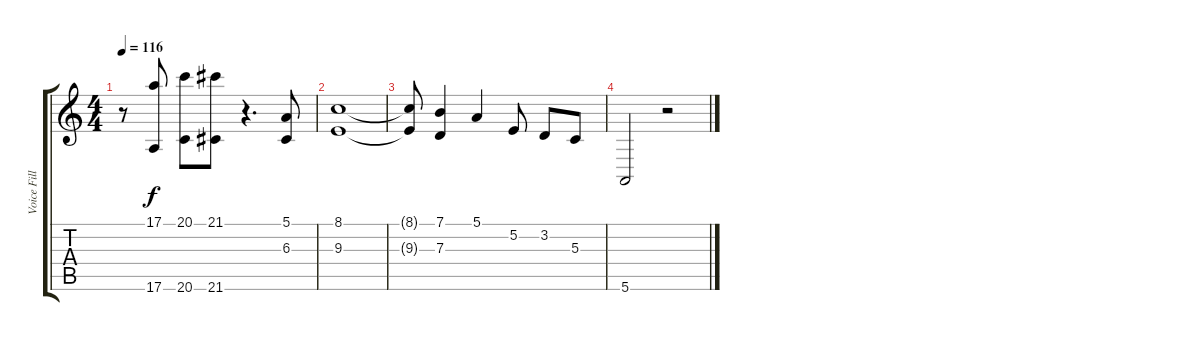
\track ("Voice Fill" "Voice Fill") {instrument pad7halo}
\staff {score tabs}
\tuning (E4 B3 G3 D3 A2 E2) {hide}
\ts (4 4)
\tempo 116
\clef g2
\ks c
r.8{dy ff} (17.1 17.6).8{dy f} (20.1 20.6).8 (21.1 21.6).8 r.4{d} (5.1 6.3).8{instrument pad7halo} |
(8.1 9.3).1 |
(8.1{t} 9.3{t}).8 (7.1 7.3).4 5.1.4 5.2.8 3.2.8 5.3.8 |
5.6.2 r.2
